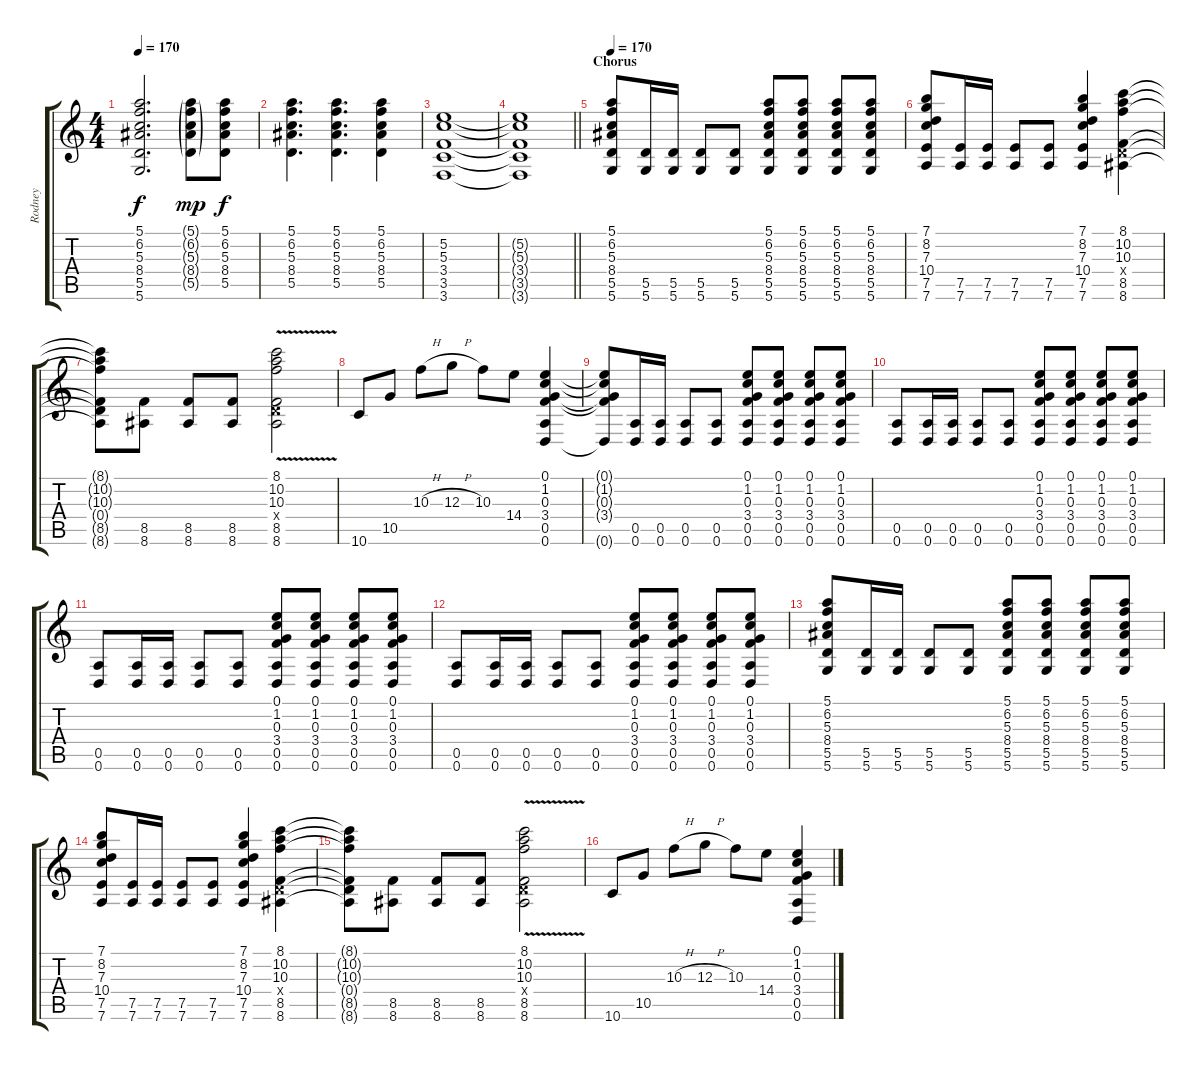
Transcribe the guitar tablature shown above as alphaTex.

\track ("Rodney" "Rodney") {instrument distortionguitar}
\staff {score tabs}
\tuning (E4 B3 G3 D3 A2 D2) {hide}
\ts (4 4)
\tempo 170
\clef g2
\ks c
(5.1 6.2 5.3 8.4 5.5 5.6).2{d dy f} (5.1{g} 6.2{g} 5.3{g} 8.4{g} 5.5{g}).8{dy mp} (5.1 6.2 5.3 8.4 5.5).8{dy f} |
(5.1 6.2 5.3 8.4 5.5).4{d} (5.1 6.2 5.3 8.4 5.5).4{d} (5.1 6.2 5.3 8.4 5.5).4 |
(5.2 5.3 3.4 3.5 3.6).1 |
\barLineRight lightlight
(5.2{t} 5.3{t} 3.4{t} 3.5{t} 3.6{t}).1 |
\section ("" "Chorus")
\tempo 170
(5.1 6.2 5.3 8.4 5.5 5.6).8{instrument distortionguitar} (5.5 5.6).16 (5.5 5.6).16 (5.5 5.6).8 (5.5 5.6).8 (5.1 6.2 5.3 8.4 5.5 5.6).8 (5.1 6.2 5.3 8.4 5.5 5.6).8 (5.1 6.2 5.3 8.4 5.5 5.6).8 (5.1 6.2 5.3 8.4 5.5 5.6).8 |
(7.1 8.2 7.3 10.4 7.5 7.6).8 (7.5 7.6).16 (7.5 7.6).16 (7.5 7.6).8 (7.5 7.6).8 (7.1 8.2 7.3 10.4 7.5 7.6).4 (8.1 10.2 10.3 0.4{x} 8.5 8.6).4 |
(8.1{t} 10.2{t} 10.3{t} 0.4{t} 8.5{t} 8.6{t}).8 (8.5 8.6).8 (8.5 8.6).8 (8.5 8.6).8 (8.1 10.2 10.3 0.4{x} 8.5 8.6{v}).2 |
10.6.8 10.5.8 10.3{h}.8 12.3{h}.8 10.3.8 14.4.8 (0.1 1.2 0.3 3.4 0.5 0.6).4 |
(0.1{t} 1.2{t} 0.3{t} 3.4{t} 0.6{t}).8 (0.5 0.6).16 (0.5 0.6).16 (0.5 0.6).8 (0.5 0.6).8 (0.1 1.2 0.3 3.4 0.5 0.6).8 (0.1 1.2 0.3 3.4 0.5 0.6).8 (0.1 1.2 0.3 3.4 0.5 0.6).8 (0.1 1.2 0.3 3.4 0.5 0.6).8 |
(0.5 0.6).8 (0.5 0.6).16 (0.5 0.6).16 (0.5 0.6).8 (0.5 0.6).8 (0.1 1.2 0.3 3.4 0.5 0.6).8 (0.1 1.2 0.3 3.4 0.5 0.6).8 (0.1 1.2 0.3 3.4 0.5 0.6).8 (0.1 1.2 0.3 3.4 0.5 0.6).8 |
(0.5 0.6).8 (0.5 0.6).16 (0.5 0.6).16 (0.5 0.6).8 (0.5 0.6).8 (0.1 1.2 0.3 3.4 0.5 0.6).8 (0.1 1.2 0.3 3.4 0.5 0.6).8 (0.1 1.2 0.3 3.4 0.5 0.6).8 (0.1 1.2 0.3 3.4 0.5 0.6).8 |
(0.5 0.6).8 (0.5 0.6).16 (0.5 0.6).16 (0.5 0.6).8 (0.5 0.6).8 (0.1 1.2 0.3 3.4 0.5 0.6).8 (0.1 1.2 0.3 3.4 0.5 0.6).8 (0.1 1.2 0.3 3.4 0.5 0.6).8 (0.1 1.2 0.3 3.4 0.5 0.6).8 |
(5.1 6.2 5.3 8.4 5.5 5.6).8 (5.5 5.6).16 (5.5 5.6).16 (5.5 5.6).8 (5.5 5.6).8 (5.1 6.2 5.3 8.4 5.5 5.6).8 (5.1 6.2 5.3 8.4 5.5 5.6).8 (5.1 6.2 5.3 8.4 5.5 5.6).8 (5.1 6.2 5.3 8.4 5.5 5.6).8 |
(7.1 8.2 7.3 10.4 7.5 7.6).8 (7.5 7.6).16 (7.5 7.6).16 (7.5 7.6).8 (7.5 7.6).8 (7.1 8.2 7.3 10.4 7.5 7.6).4 (8.1 10.2 10.3 0.4{x} 8.5 8.6).4 |
(8.1{t} 10.2{t} 10.3{t} 0.4{t} 8.5{t} 8.6{t}).8 (8.5 8.6).8 (8.5 8.6).8 (8.5 8.6).8 (8.1 10.2 10.3 0.4{x} 8.5 8.6{v}).2 |
10.6.8 10.5.8 10.3{h}.8 12.3{h}.8 10.3.8 14.4.8 (0.1 1.2 0.3 3.4 0.5 0.6).4
